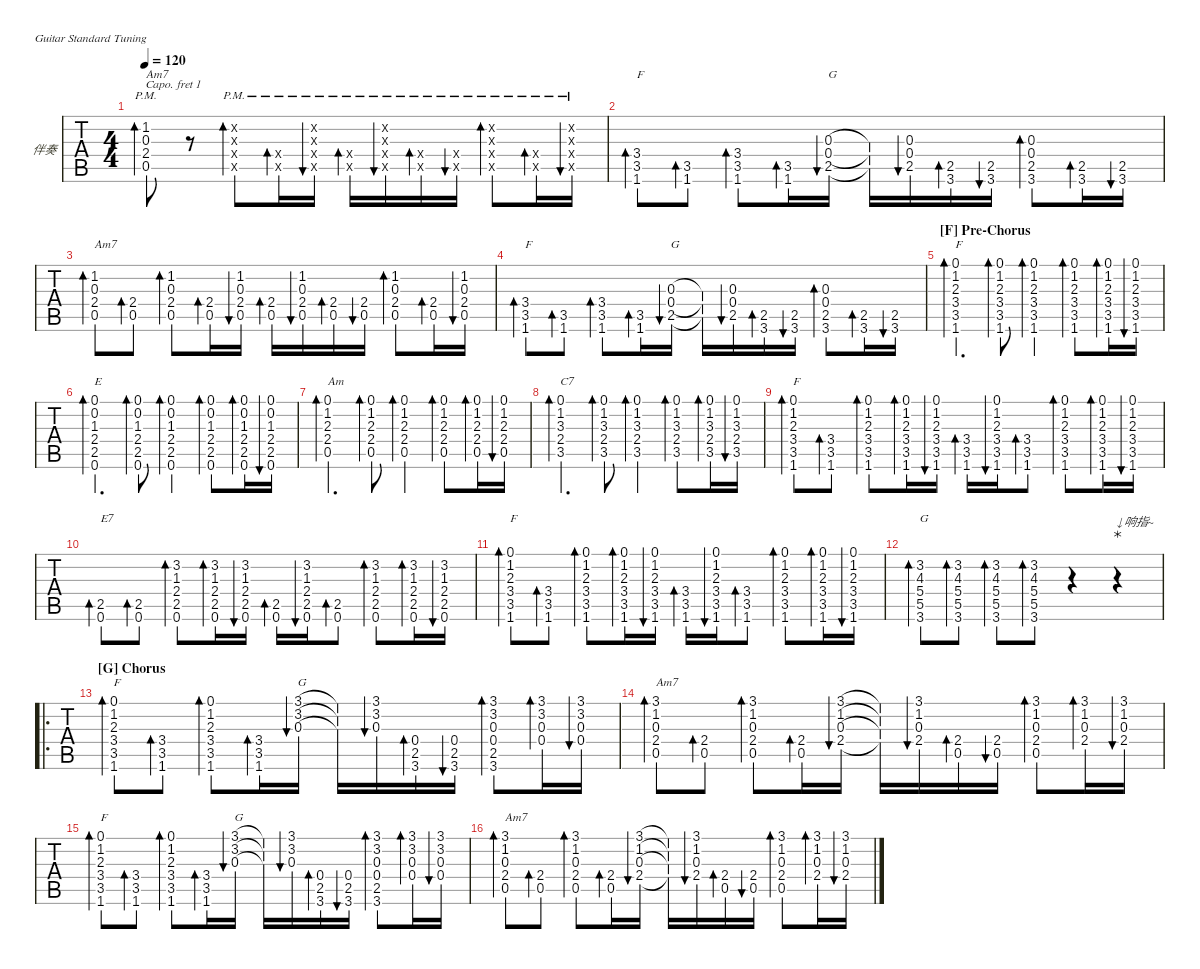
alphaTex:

\defaultSystemsLayout 4
\hideDynamics
\bracketExtendMode nobrackets
\firstSystemTrackNameOrientation horizontal
\extendBarLines
\chordDiagramsInScore
\track ("伴奏" "伴奏") {defaultSystemsLayout 4 instrument acousticguitarsteel}
\staff {tabs}
\capo 1
\tuning (E4 B3 G3 D3 A2 E2)
\ts (4 4)
\scale
0.242903
\tempo 120
\accidentals auto
\clef g2
\ottava regular
\simile none
\ks db
(0.5{pm acc b} 2.4{pm acc forcenatural} 1.2{pm acc b} 0.3{pm acc b}).8{bd 30 txt "Am7" dy mf beam Up} r.8{beam Down} (0.5{pm x acc b} 2.4{pm x acc forcenatural} 1.2{pm x acc b} 0.3{pm x acc b}).8{bd 30 beam Up} (0.5{pm x acc b} 2.4{pm x acc forcenatural}).16{bd 30 beam Up} (0.5{pm x acc b} 2.4{pm x acc forcenatural} 1.2{pm x acc b} 0.3{pm x acc b}).16{bu 30 beam Up} (0.5{pm x acc b} 2.4{pm x acc forcenatural}).16{bd 30 beam Up} (0.5{pm x acc b} 2.4{pm x acc forcenatural} 1.2{pm x acc b} 0.3{pm x acc b}).16{bu 30 beam Up} (0.5{pm x acc b} 2.4{pm x acc forcenatural}).16{bd 30 beam Up} (0.5{pm x acc b} 2.4{pm x acc forcenatural}).16{bu 30 beam Up} (0.5{pm x acc b} 2.4{pm x acc forcenatural} 1.2{pm x acc b} 0.3{pm x acc b}).8{bd 30 beam Up} (0.5{pm x acc b} 2.4{pm x acc forcenatural}).16{bd 30 beam Up} (0.5{pm x acc b} 2.4{pm x acc forcenatural} 1.2{pm x acc b} 0.3{pm x acc b}).16{bu 30 beam Up} |
\scale
0.242903 (1.6{acc b} 3.5{acc b} 3.4{acc b}).8{bd 30 txt "F" beam Up} (1.6{acc b} 3.5{acc b}).8{bd 30 beam Up} (1.6{acc b} 3.5{acc b} 3.4{acc b}).8{bd 30 beam Up} (1.6{acc b} 3.5{acc b}).16{bd 30 beam Up} (0.3{acc b} 0.4{acc b} 2.5{acc forcenatural}).16{bu 30 txt "G" beam Up} (0.3{t acc b} 0.4{t acc b} 2.5{t acc forcenatural}).16{beam Up} (0.3{acc b} 0.4{acc b} 2.5{acc forcenatural}).16{bu 30 beam Up} (3.6{acc b} 2.5{acc forcenatural}).16{bd 30 beam Up} (3.6{acc b} 2.5{acc forcenatural}).16{bu 30 beam Up} (3.6{acc b} 2.5{acc forcenatural} 0.3{acc b} 0.4{acc b}).8{bd 30 beam Up} (3.6{acc b} 2.5{acc forcenatural}).16{bd 30 beam Up} (3.6{acc b} 2.5{acc forcenatural}).16{bu 30 beam Up} |
\scale
0.271292 (0.5{acc b} 2.4{acc forcenatural} 1.2{acc b} 0.3{acc b}).8{bd 30 txt "Am7" beam Up} (0.5{acc b} 2.4{acc forcenatural}).8{bd 30 beam Up} (0.5{acc b} 2.4{acc forcenatural} 1.2{acc b} 0.3{acc b}).8{bd 30 beam Up} (0.5{acc b} 2.4{acc forcenatural}).16{bd 30 beam Up} (0.5{acc b} 2.4{acc forcenatural} 1.2{acc b} 0.3{acc b}).16{bu 30 beam Up} (0.5{acc b} 2.4{acc forcenatural}).16{bd 30 beam Up} (0.5{acc b} 2.4{acc forcenatural} 1.2{acc b} 0.3{acc b}).16{bu 30 beam Up} (0.5{acc b} 2.4{acc forcenatural}).16{bd 30 beam Up} (0.5{acc b} 2.4{acc forcenatural}).16{bu 30 beam Up} (0.5{acc b} 2.4{acc forcenatural} 1.2{acc b} 0.3{acc b}).8{bd 30 beam Up} (0.5{acc b} 2.4{acc forcenatural}).16{bd 30 beam Up} (0.5{acc b} 2.4{acc forcenatural} 1.2{acc b} 0.3{acc b}).16{bu 30 beam Up} |
\scale
0.242903 (1.6{acc b} 3.5{acc b} 3.4{acc b}).8{bd 30 txt "F" beam Up} (1.6{acc b} 3.5{acc b}).8{bd 30 beam Up} (1.6{acc b} 3.5{acc b} 3.4{acc b}).8{bd 30 beam Up} (1.6{acc b} 3.5{acc b}).16{bd 30 beam Up} (0.3{acc b} 0.4{acc b} 2.5{acc forcenatural}).16{bu 30 txt "G" beam Up} (0.3{t acc b} 0.4{t acc b} 2.5{t acc forcenatural}).16{beam Up} (0.3{acc b} 0.4{acc b} 2.5{acc forcenatural}).16{bu 30 beam Up} (3.6{acc b} 2.5{acc forcenatural}).16{bd 30 beam Up} (3.6{acc b} 2.5{acc forcenatural}).16{bu 30 beam Up} (3.6{acc b} 2.5{acc forcenatural} 0.3{acc b} 0.4{acc b}).8{bd 30 beam Up} (3.6{acc b} 2.5{acc forcenatural}).16{bd 30 beam Up} (3.6{acc b} 2.5{acc forcenatural}).16{bu 30 beam Up} |
\section ("F" "Pre-Chorus")
\scale
0.242903 (1.6{acc b} 3.5{acc b} 3.4{acc b} 2.3{acc b} 1.2{acc b} 0.1{acc forcenatural}).4{d bd 30 txt "F" beam Up} (1.6{acc b} 3.5{acc b} 3.4{acc b} 2.3{acc b} 1.2{acc b} 0.1{acc forcenatural}).8{bd 30 beam Up} (1.6{acc b} 3.5{acc b} 3.4{acc b} 0.1{acc forcenatural} 1.2{acc b} 2.3{acc b}).4{bd 30 beam Up} (1.6{acc b} 3.5{acc b} 3.4{acc b} 2.3{acc b} 1.2{acc b} 0.1{acc forcenatural}).8{bd 30 beam Up} (1.6{acc b} 3.5{acc b} 3.4{acc b} 2.3{acc b} 1.2{acc b} 0.1{acc forcenatural}).16{bd 30 beam Up} (1.6{acc b} 3.5{acc b} 3.4{acc b} 2.3{acc b} 1.2{acc b} 0.1{acc forcenatural}).16{bu 30 beam Up} |
\scale
0.242903 (0.6{acc forcenatural} 2.5{acc forcenatural} 2.4{acc forcenatural} 1.3{acc forcenatural} 0.2{acc forcenatural} 0.1{acc forcenatural}).4{d bd 30 txt "E" beam Up} (0.6{acc forcenatural} 2.5{acc forcenatural} 2.4{acc forcenatural} 1.3{acc forcenatural} 0.2{acc forcenatural} 0.1{acc forcenatural}).8{bd 30 beam Up} (0.6{acc forcenatural} 2.5{acc forcenatural} 2.4{acc forcenatural} 1.3{acc forcenatural} 0.2{acc forcenatural} 0.1{acc forcenatural}).4{bd 30 beam Up} (0.6{acc forcenatural} 2.5{acc forcenatural} 2.4{acc forcenatural} 1.3{acc forcenatural} 0.2{acc forcenatural} 0.1{acc forcenatural}).8{bd 30 beam Up} (0.6{acc forcenatural} 2.5{acc forcenatural} 2.4{acc forcenatural} 1.3{acc forcenatural} 0.2{acc forcenatural} 0.1{acc forcenatural}).16{bd 30 beam Up} (0.6{acc forcenatural} 2.5{acc forcenatural} 2.4{acc forcenatural} 1.3{acc forcenatural} 0.2{acc forcenatural} 0.1{acc forcenatural}).16{bu 30 beam Up} |
\scale
0.271292 (0.5{acc b} 2.3{acc b} 2.4{acc forcenatural} 1.2{acc b} 0.1{acc forcenatural}).4{d bd 30 txt "Am" beam Up} (0.5{acc b} 2.3{acc b} 2.4{acc forcenatural} 1.2{acc b} 0.1{acc forcenatural}).8{bd 30 beam Up} (0.5{acc b} 2.3{acc b} 2.4{acc forcenatural} 1.2{acc b} 0.1{acc forcenatural}).4{bd 30 beam Up} (0.5{acc b} 2.3{acc b} 2.4{acc forcenatural} 1.2{acc b} 0.1{acc forcenatural}).8{bd 30 beam Up} (0.5{acc b} 2.3{acc b} 2.4{acc forcenatural} 1.2{acc b} 0.1{acc forcenatural}).16{bd 30 beam Up} (0.5{acc b} 2.3{acc b} 2.4{acc forcenatural} 1.2{acc b} 0.1{acc forcenatural}).16{bu 30 beam Up} |
\scale
0.242903 (3.5{acc b} 3.3{acc forcenatural} 2.4{acc forcenatural} 1.2{acc b} 0.1{acc forcenatural}).4{d bd 30 txt "C7" beam Up} (3.5{acc b} 3.3{acc forcenatural} 2.4{acc forcenatural} 1.2{acc b} 0.1{acc forcenatural}).8{bd 30 beam Up} (3.5{acc b} 3.3{acc forcenatural} 2.4{acc forcenatural} 1.2{acc b} 0.1{acc forcenatural}).4{bd 30 beam Up} (3.5{acc b} 3.3{acc forcenatural} 2.4{acc forcenatural} 1.2{acc b} 0.1{acc forcenatural}).8{bd 30 beam Up} (3.5{acc b} 3.3{acc forcenatural} 2.4{acc forcenatural} 1.2{acc b} 0.1{acc forcenatural}).16{bd 30 beam Up} (3.5{acc b} 3.3{acc forcenatural} 2.4{acc forcenatural} 1.2{acc b} 0.1{acc forcenatural}).16{bu 30 beam Up} |
\scale
0.242903 (1.6{acc b} 3.5{acc b} 3.4{acc b} 2.3{acc b} 1.2{acc b} 0.1{acc forcenatural}).8{bd 30 txt "F" beam Up} (1.6{acc b} 3.5{acc b} 3.4{acc b}).8{bd 30 beam Up} (1.6{acc b} 3.5{acc b} 3.4{acc b} 2.3{acc b} 1.2{acc b} 0.1{acc forcenatural}).8{bd 30 beam Up} (1.6{acc b} 3.5{acc b} 3.4{acc b} 2.3{acc b} 1.2{acc b} 0.1{acc forcenatural}).16{bd 30 beam Up} (1.6{acc b} 3.5{acc b} 3.4{acc b} 2.3{acc b} 1.2{acc b} 0.1{acc forcenatural}).16{bu 30 beam Up} (1.6{acc b} 3.5{acc b} 3.4{acc b}).16{bd 30 beam Up} (1.6{acc b} 3.5{acc b} 3.4{acc b} 2.3{acc b} 1.2{acc b} 0.1{acc forcenatural}).16{bu 30 beam Up} (1.6{acc b} 3.5{acc b} 3.4{acc b}).8{bd 30 beam Up} (1.6{acc b} 3.5{acc b} 3.4{acc b} 2.3{acc b} 1.2{acc b} 0.1{acc forcenatural}).8{bd 30 beam Up} (1.6{acc b} 3.5{acc b} 3.4{acc b} 2.3{acc b} 1.2{acc b} 0.1{acc forcenatural}).16{bd 30 beam Up} (1.6{acc b} 3.5{acc b} 3.4{acc b} 2.3{acc b} 1.2{acc b} 0.1{acc forcenatural}).16{bu 30 beam Up} |
\scale
0.242903 (0.6{acc forcenatural} 2.5{acc forcenatural}).8{bd 30 txt "E7" beam Up} (0.6{acc forcenatural} 2.5{acc forcenatural}).8{bd 30 beam Up} (2.5{acc forcenatural} 2.4{acc forcenatural} 1.3{acc forcenatural} 3.2{acc b} 0.6{acc forcenatural}).8{bd 30 beam Up} (2.5{acc forcenatural} 2.4{acc forcenatural} 1.3{acc forcenatural} 3.2{acc b} 0.6{acc forcenatural}).16{bd 30 beam Up} (2.5{acc forcenatural} 2.4{acc forcenatural} 1.3{acc forcenatural} 3.2{acc b} 0.6{acc forcenatural}).16{bu 30 beam Up} (0.6{acc forcenatural} 2.5{acc forcenatural}).16{bd 30 beam Up} (2.5{acc forcenatural} 2.4{acc forcenatural} 1.3{acc forcenatural} 3.2{acc b} 0.6{acc forcenatural}).16{bu 30 beam Up} (0.6{acc forcenatural} 2.5{acc forcenatural}).8{bd 30 beam Up} (2.5{acc forcenatural} 2.4{acc forcenatural} 1.3{acc forcenatural} 3.2{acc b} 0.6{acc forcenatural}).8{bd 30 beam Up} (2.5{acc forcenatural} 2.4{acc forcenatural} 1.3{acc forcenatural} 3.2{acc b} 0.6{acc forcenatural}).16{bd 30 beam Up} (2.5{acc forcenatural} 2.4{acc forcenatural} 1.3{acc forcenatural} 3.2{acc b} 0.6{acc forcenatural}).16{bu 30 beam Up} |
\scale
0.271292 (1.6{acc b} 3.5{acc b} 3.4{acc b} 2.3{acc b} 1.2{acc b} 0.1{acc forcenatural}).8{bd 30 txt "F" beam Up} (1.6{acc b} 3.5{acc b} 3.4{acc b}).8{bd 30 beam Up} (1.6{acc b} 3.5{acc b} 3.4{acc b} 2.3{acc b} 1.2{acc b} 0.1{acc forcenatural}).8{bd 30 beam Up} (1.6{acc b} 3.5{acc b} 3.4{acc b} 2.3{acc b} 1.2{acc b} 0.1{acc forcenatural}).16{bd 30 beam Up} (1.6{acc b} 3.5{acc b} 3.4{acc b} 2.3{acc b} 1.2{acc b} 0.1{acc forcenatural}).16{bu 30 beam Up} (1.6{acc b} 3.5{acc b} 3.4{acc b}).16{bd 30 beam Up} (1.6{acc b} 3.5{acc b} 3.4{acc b} 2.3{acc b} 1.2{acc b} 0.1{acc forcenatural}).16{bu 30 beam Up} (1.6{acc b} 3.5{acc b} 3.4{acc b}).8{bd 30 beam Up} (1.6{acc b} 3.5{acc b} 3.4{acc b} 2.3{acc b} 1.2{acc b} 0.1{acc forcenatural}).8{bd 30 beam Up} (1.6{acc b} 3.5{acc b} 3.4{acc b} 2.3{acc b} 1.2{acc b} 0.1{acc forcenatural}).16{bd 30 beam Up} (1.6{acc b} 3.5{acc b} 3.4{acc b} 2.3{acc b} 1.2{acc b} 0.1{acc forcenatural}).16{bu 30 beam Up} |
\scale
0.242903 (3.6{acc b} 5.5{acc b} 5.4{acc b} 4.3{acc forcenatural} 3.2{acc b}).8{bd 30 txt "G" beam Up} (3.6{acc b} 5.5{acc b} 5.4{acc b} 4.3{acc forcenatural} 3.2{acc b}).8{bd 30 beam Up} (3.6{acc b} 5.5{acc b} 5.4{acc b} 4.3{acc forcenatural} 3.2{acc b}).8{bd 30 beam Up} (3.6{acc b} 5.5{acc b} 5.4{acc b} 4.3{acc forcenatural} 3.2{acc b}).8{bd 30 beam Up} r.4{beam Down} r.4{txt "↓响指~" glpf beam Down} |
\ro
\section ("G" "Chorus")
\scale
0.242903 (1.6{acc b} 0.1{acc forcenatural} 1.2{acc b} 2.3{acc b} 3.4{acc b} 3.5{acc b}).8{bd 30 txt "F" beam Up} (1.6{acc b} 3.5{acc b} 3.4{acc b}).8{bd 30 beam Up} (1.6{acc b} 0.1{acc forcenatural} 1.2{acc b} 2.3{acc b} 3.4{acc b} 3.5{acc b}).8{bd 30 beam Up} (1.6{acc b} 3.5{acc b} 3.4{acc b}).16{bd 30 beam Up} (3.1{acc b} 3.2{acc b} 0.3{acc b}).16{bu 30 txt "G" beam Up} (3.1{t acc b} 3.2{t acc b} 0.3{t acc b}).16{beam Up} (3.1{acc b} 3.2{acc b} 0.3{acc b}).16{bu 30 beam Up} (3.6{acc b} 2.5{acc forcenatural} 0.4{acc b}).16{bd 30 beam Up} (3.6{acc b} 2.5{acc forcenatural} 0.4{acc b}).16{bu 30 beam Up} (3.6{acc b} 2.5{acc forcenatural} 0.4{acc b} 3.1{acc b} 3.2{acc b} 0.3{acc b}).8{bd 30 beam Down} (0.4{acc b} 3.1{acc b} 3.2{acc b} 0.3{acc b}).16{bd 30 beam Down} (0.4{acc b} 3.1{acc b} 3.2{acc b} 0.3{acc b}).16{bu 30 beam Down} |
\scale
0.242903 (0.5{acc b} 2.4{acc forcenatural} 0.3{acc b} 1.2{acc b} 3.1{acc b}).8{bd 30 txt "Am7" beam Up} (0.5{acc b} 2.4{acc forcenatural}).8{bd 30 beam Up} (0.5{acc b} 2.4{acc forcenatural} 0.3{acc b} 1.2{acc b} 3.1{acc b}).8{bd 30 beam Up} (0.5{acc b} 2.4{acc forcenatural}).16{bd 30 beam Up} (2.4{acc forcenatural} 0.3{acc b} 1.2{acc b} 3.1{acc b}).16{bu 30 beam Up} (2.4{t acc forcenatural} 0.3{t acc b} 1.2{t acc b} 3.1{t acc b}).16{beam Up} (2.4{acc forcenatural} 0.3{acc b} 1.2{acc b} 3.1{acc b}).16{bu 30 beam Up} (0.5{acc b} 2.4{acc forcenatural}).16{bd 30 beam Up} (0.5{acc b} 2.4{acc forcenatural}).16{bu 30 beam Up} (0.5{acc b} 2.4{acc forcenatural} 0.3{acc b} 1.2{acc b} 3.1{acc b}).8{bd 30 beam Down} (2.4{acc forcenatural} 0.3{acc b} 1.2{acc b} 3.1{acc b}).16{bd 30 beam Down} (2.4{acc forcenatural} 0.3{acc b} 1.2{acc b} 3.1{acc b}).16{bu 30 beam Down} |
\scale
0.271292 (1.6{acc b} 0.1{acc forcenatural} 1.2{acc b} 2.3{acc b} 3.4{acc b} 3.5{acc b}).8{bd 30 txt "F" beam Up} (1.6{acc b} 3.5{acc b} 3.4{acc b}).8{bd 30 beam Up} (1.6{acc b} 0.1{acc forcenatural} 1.2{acc b} 2.3{acc b} 3.4{acc b} 3.5{acc b}).8{bd 30 beam Up} (1.6{acc b} 3.5{acc b} 3.4{acc b}).16{bd 30 beam Up} (3.1{acc b} 3.2{acc b} 0.3{acc b}).16{bu 30 txt "G" beam Up} (3.1{t acc b} 3.2{t acc b} 0.3{t acc b}).16{beam Up} (3.1{acc b} 3.2{acc b} 0.3{acc b}).16{bu 30 beam Up} (3.6{acc b} 2.5{acc forcenatural} 0.4{acc b}).16{bd 30 beam Up} (3.6{acc b} 2.5{acc forcenatural} 0.4{acc b}).16{bu 30 beam Up} (3.6{acc b} 2.5{acc forcenatural} 0.4{acc b} 3.1{acc b} 3.2{acc b} 0.3{acc b}).8{bd 30 beam Down} (0.4{acc b} 3.1{acc b} 3.2{acc b} 0.3{acc b}).16{bd 30 beam Down} (0.4{acc b} 3.1{acc b} 3.2{acc b} 0.3{acc b}).16{bu 30 beam Down} |
\scale
0.242903 (0.5{acc b} 2.4{acc forcenatural} 0.3{acc b} 1.2{acc b} 3.1{acc b}).8{bd 30 txt "Am7" beam Up} (0.5{acc b} 2.4{acc forcenatural}).8{bd 30 beam Up} (0.5{acc b} 2.4{acc forcenatural} 0.3{acc b} 1.2{acc b} 3.1{acc b}).8{bd 30 beam Up} (0.5{acc b} 2.4{acc forcenatural}).16{bd 30 beam Up} (2.4{acc forcenatural} 0.3{acc b} 1.2{acc b} 3.1{acc b}).16{bu 30 beam Up} (2.4{t acc forcenatural} 0.3{t acc b} 1.2{t acc b} 3.1{t acc b}).16{beam Up} (2.4{acc forcenatural} 0.3{acc b} 1.2{acc b} 3.1{acc b}).16{bu 30 beam Up} (0.5{acc b} 2.4{acc forcenatural}).16{bd 30 beam Up} (0.5{acc b} 2.4{acc forcenatural}).16{bu 30 beam Up} (0.5{acc b} 2.4{acc forcenatural} 0.3{acc b} 1.2{acc b} 3.1{acc b}).8{bd 30 beam Down} (2.4{acc forcenatural} 0.3{acc b} 1.2{acc b} 3.1{acc b}).16{bd 30 beam Down} (2.4{acc forcenatural} 0.3{acc b} 1.2{acc b} 3.1{acc b}).16{bu 30 beam Down}
